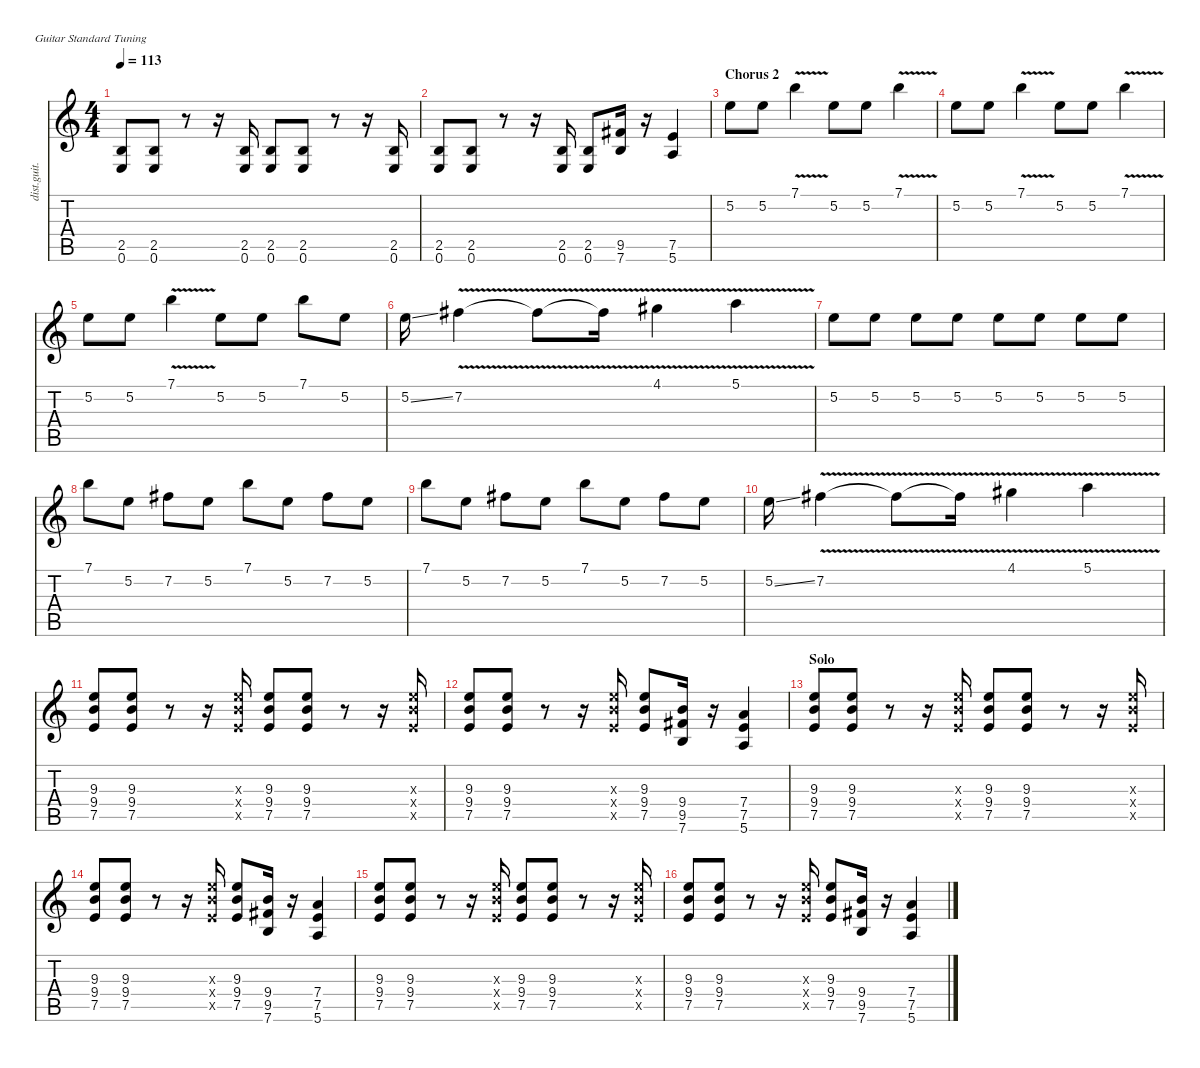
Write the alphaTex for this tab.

\defaultSystemsLayout 4
\hideDynamics
\bracketExtendMode nobrackets
\otherSystemsTrackNameOrientation horizontal
\track ("Topher" "dist.guit.") {mute instrument distortionguitar}
\staff {score tabs}
\tuning (E4 B3 G3 D3 A2 E2)
\ts (4 4)
\tempo 113
\clef g2
\ks c
(2.5 0.6).8{dy f beam Up} (2.5 0.6).8{beam Up} r.8{beam Up} r.16{beam Up} (2.5 0.6).16{beam Up} (2.5 0.6).8{beam Up} (2.5 0.6).8{beam Up} r.8{beam Up} r.16{beam Up} (2.5 0.6).16{beam Up} |
(2.5 0.6).8{beam Up} (2.5 0.6).8{beam Up} r.8{beam Up} r.16{beam Up} (2.5 0.6).16{beam Up} (2.5 0.6).8{beam Up} (9.5{acc #} 7.6).16{beam Up} r.16{beam Up} (7.5 5.6).4{beam Up} |
\section ("" "Chorus 2")
5.2.8{beam Down} 5.2.8{beam Down} 7.1{v}.4{beam Down} 5.2.8{beam Down} 5.2.8{beam Down} 7.1{v}.4{beam Down} |
5.2.8{beam Down} 5.2.8{beam Down} 7.1{v}.4{beam Down} 5.2.8{beam Down} 5.2.8{beam Down} 7.1{v}.4{beam Down} |
5.2.8{beam Down} 5.2.8{beam Down} 7.1{v}.4{beam Down} 5.2.8{beam Down} 5.2.8{beam Down} 7.1.8{beam Down} 5.2.8{beam Down} |
5.2{ss}.16{beam Down} 7.2{v acc #}.4{beam Down} 7.2{v t acc #}.8{beam Down} 7.2{v t acc #}.16{beam Down} 4.1{v acc #}.4{beam Down} 5.1{v}.4{beam Down} |
5.2.8{beam Down} 5.2.8{beam Down} 5.2.8{beam Down} 5.2.8{beam Down} 5.2.8{beam Down} 5.2.8{beam Down} 5.2.8{beam Down} 5.2.8{beam Down} |
7.1.8{beam Down} 5.2.8{beam Down} 7.2{acc #}.8{beam Down} 5.2.8{beam Down} 7.1.8{beam Down} 5.2.8{beam Down} 7.2{acc #}.8{beam Down} 5.2.8{beam Down} |
7.1.8{beam Down} 5.2.8{beam Down} 7.2{acc #}.8{beam Down} 5.2.8{beam Down} 7.1.8{beam Down} 5.2.8{beam Down} 7.2{acc #}.8{beam Down} 5.2.8{beam Down} |
5.2{ss}.16{beam Down} 7.2{v acc #}.4{beam Down} 7.2{v t acc #}.8{beam Down} 7.2{v t acc #}.16{beam Down} 4.1{v acc #}.4{beam Down} 5.1{v}.4{beam Down} |
(9.3 9.4 7.5).8{beam Up} (9.3 9.4 7.5).8{beam Up} r.8{beam Up} r.16{beam Up} (9.3{x} 9.4{x} 7.5{x}).16{beam Up} (9.3 9.4 7.5).8{beam Up} (9.3 9.4 7.5).8{beam Up} r.8{beam Up} r.16{beam Up} (9.3{x} 9.4{x} 7.5{x}).16{beam Up} |
(9.3 9.4 7.5).8{beam Up} (9.3 9.4 7.5).8{beam Up} r.8{beam Up} r.16{beam Up} (9.3{x} 9.4{x} 7.5{x}).16{beam Up} (9.3 9.4 7.5).8{beam Up} (9.4 9.5{acc #} 7.6).16{beam Up} r.16{beam Up} (7.4 7.5 5.6).4{beam Up} |
\section ("" "Solo")
(9.3 9.4 7.5).8{beam Up} (9.3 9.4 7.5).8{beam Up} r.8{beam Up} r.16{beam Up} (9.3{x} 9.4{x} 7.5{x}).16{beam Up} (9.3 9.4 7.5).8{beam Up} (9.3 9.4 7.5).8{beam Up} r.8{beam Up} r.16{beam Up} (9.3{x} 9.4{x} 7.5{x}).16{beam Up} |
(9.3 9.4 7.5).8{beam Up} (9.3 9.4 7.5).8{beam Up} r.8{beam Up} r.16{beam Up} (9.3{x} 9.4{x} 7.5{x}).16{beam Up} (9.3 9.4 7.5).8{beam Up} (9.4 9.5{acc #} 7.6).16{beam Up} r.16{beam Up} (7.4 7.5 5.6).4{beam Up} |
(9.3 9.4 7.5).8{beam Up} (9.3 9.4 7.5).8{beam Up} r.8{beam Up} r.16{beam Up} (9.3{x} 9.4{x} 7.5{x}).16{beam Up} (9.3 9.4 7.5).8{beam Up} (9.3 9.4 7.5).8{beam Up} r.8{beam Up} r.16{beam Up} (9.3{x} 9.4{x} 7.5{x}).16{beam Up} |
(9.3 9.4 7.5).8{beam Up} (9.3 9.4 7.5).8{beam Up} r.8{beam Up} r.16{beam Up} (9.3{x} 9.4{x} 7.5{x}).16{beam Up} (9.3 9.4 7.5).8{beam Up} (9.4 9.5{acc #} 7.6).16{beam Up} r.16{beam Up} (7.4 7.5 5.6).4{beam Up}
